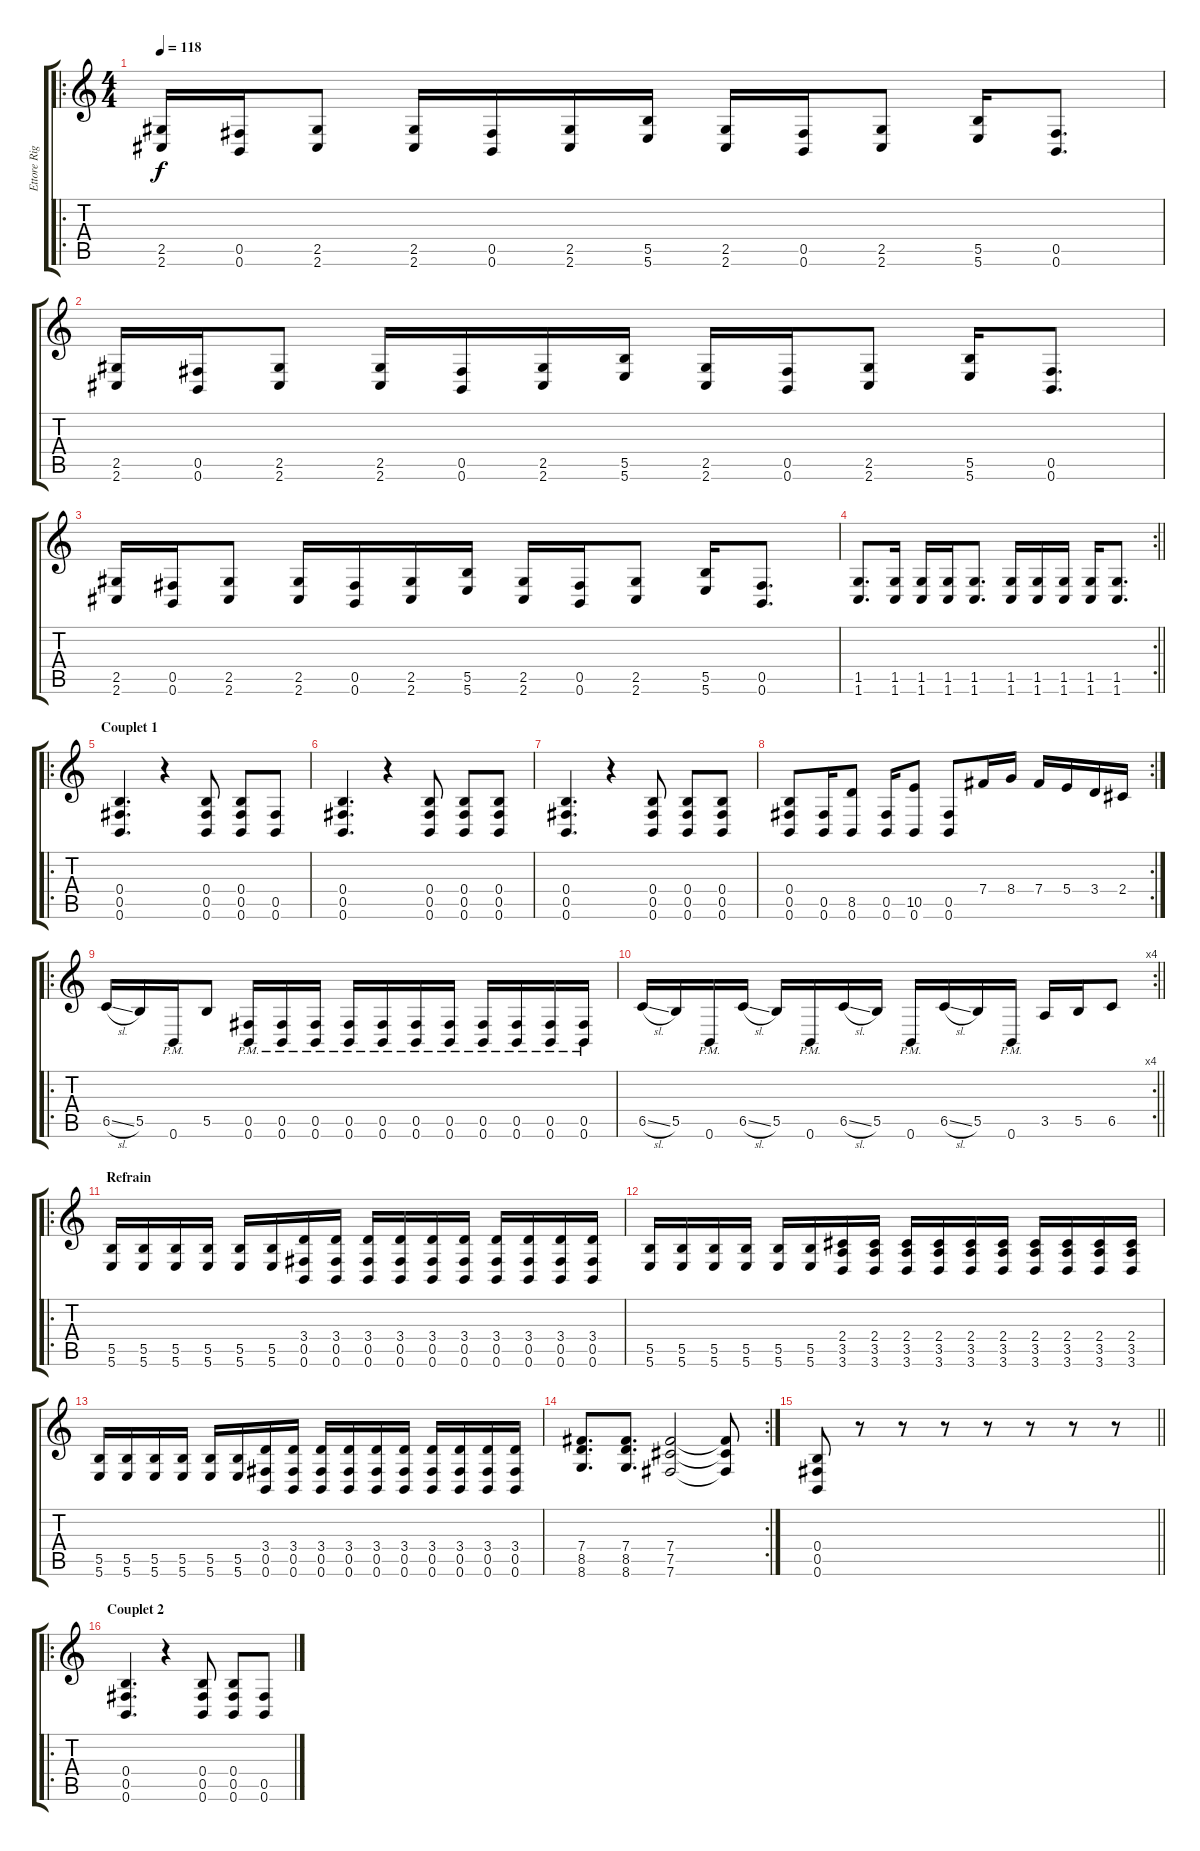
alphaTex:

\track ("Ettore Rigotti" "Ettore Rig") {instrument distortionguitar}
\staff {score tabs}
\tuning (Db4 Ab3 E3 B2 Gb2 B1) {hide}
\ro
\ts (4 4)
\tempo 118
\clef g2
\ks c
(2.5 2.6).16{dy f instrument distortionguitar} (0.5 0.6).16 (2.5 2.6).8 (2.5 2.6).16 (0.5 0.6).16 (2.5 2.6).16 (5.5 5.6).16 (2.5 2.6).16 (0.5 0.6).16 (2.5 2.6).8 (5.5 5.6).16 (0.5 0.6).8{d} |
(2.5 2.6).16 (0.5 0.6).16 (2.5 2.6).8 (2.5 2.6).16 (0.5 0.6).16 (2.5 2.6).16 (5.5 5.6).16 (2.5 2.6).16 (0.5 0.6).16 (2.5 2.6).8 (5.5 5.6).16 (0.5 0.6).8{d} |
(2.5 2.6).16 (0.5 0.6).16 (2.5 2.6).8 (2.5 2.6).16 (0.5 0.6).16 (2.5 2.6).16 (5.5 5.6).16 (2.5 2.6).16 (0.5 0.6).16 (2.5 2.6).8 (5.5 5.6).16 (0.5 0.6).8{d} |
\rc 2
\barLineRight lightlight
(1.5 1.6).8{d} (1.5 1.6).16 (1.5 1.6).16 (1.5 1.6).16 (1.5 1.6).8{d} (1.5 1.6).16 (1.5 1.6).16 (1.5 1.6).16 (1.5 1.6).16 (1.5 1.6).8{d} |
\ro
\section ("" "Couplet 1")
(0.4 0.5 0.6).4{d} r.4 (0.4 0.5 0.6).8 (0.4 0.5 0.6).8 (0.5 0.6).8 |
(0.4 0.5 0.6).4{d} r.4 (0.4 0.5 0.6).8 (0.4 0.5 0.6).8 (0.4 0.5 0.6).8 |
(0.4 0.5 0.6).4{d} r.4 (0.4 0.5 0.6).8 (0.4 0.5 0.6).8 (0.4 0.5 0.6).8 |
\rc 2
(0.4 0.5 0.6).8 (0.5 0.6).16 (8.5 0.6).8 (0.5 0.6).16 (10.5 0.6).8 (0.5 0.6).8 7.4.16 8.4.16 7.4.16 5.4.16 3.4.16 2.4.16 |
\ro
6.5{sl}.16 5.5.16 0.6{pm}.16 5.5.8 (0.5{pm} 0.6{pm}).16 (0.5{pm} 0.6{pm}).16 (0.5{pm} 0.6{pm}).16 (0.5{pm} 0.6{pm}).16 (0.5{pm} 0.6{pm}).16 (0.5{pm} 0.6{pm}).16 (0.5{pm} 0.6{pm}).16 (0.5{pm} 0.6{pm}).16 (0.5{pm} 0.6{pm}).16 (0.5{pm} 0.6{pm}).16 (0.5{pm} 0.6{pm}).16 |
\rc 4
\barLineRight lightlight
6.5{sl}.16 5.5.16 0.6{pm}.16 6.5{sl}.16 5.5.16 0.6{pm}.16 6.5{sl}.16 5.5.16 0.6{pm}.16 6.5{sl}.16 5.5.16 0.6{pm}.16 3.5.16 5.5.16 6.5.8 |
\ro
\section ("" "Refrain")
(5.5 5.6).16 (5.5 5.6).16 (5.5 5.6).16 (5.5 5.6).16 (5.5 5.6).16 (5.5 5.6).16 (3.4 0.5 0.6).16 (3.4 0.5 0.6).16 (3.4 0.5 0.6).16 (3.4 0.5 0.6).16 (3.4 0.5 0.6).16 (3.4 0.5 0.6).16 (3.4 0.5 0.6).16 (3.4 0.5 0.6).16 (3.4 0.5 0.6).16 (3.4 0.5 0.6).16 |
(5.5 5.6).16 (5.5 5.6).16 (5.5 5.6).16 (5.5 5.6).16 (5.5 5.6).16 (5.5 5.6).16 (2.4 3.5 3.6).16 (2.4 3.5 3.6).16 (2.4 3.5 3.6).16 (2.4 3.5 3.6).16 (2.4 3.5 3.6).16 (2.4 3.5 3.6).16 (2.4 3.5 3.6).16 (2.4 3.5 3.6).16 (2.4 3.5 3.6).16 (2.4 3.5 3.6).16 |
(5.5 5.6).16 (5.5 5.6).16 (5.5 5.6).16 (5.5 5.6).16 (5.5 5.6).16 (5.5 5.6).16 (3.4 0.5 0.6).16 (3.4 0.5 0.6).16 (3.4 0.5 0.6).16 (3.4 0.5 0.6).16 (3.4 0.5 0.6).16 (3.4 0.5 0.6).16 (3.4 0.5 0.6).16 (3.4 0.5 0.6).16 (3.4 0.5 0.6).16 (3.4 0.5 0.6).16 |
\rc 2
(7.4 8.5 8.6).8{d} (7.4 8.5 8.6).8{d} (7.4 7.5 7.6).2 (7.4{t} 7.5{t} 7.6{t}).8 |
\barLineRight lightlight
(0.4 0.5 0.6).8 r.8 r.8 r.8 r.8 r.8 r.8 r.8 |
\ro
\section ("" "Couplet 2")
(0.4 0.5 0.6).4{d} r.4 (0.4 0.5 0.6).8 (0.4 0.5 0.6).8 (0.5 0.6).8
